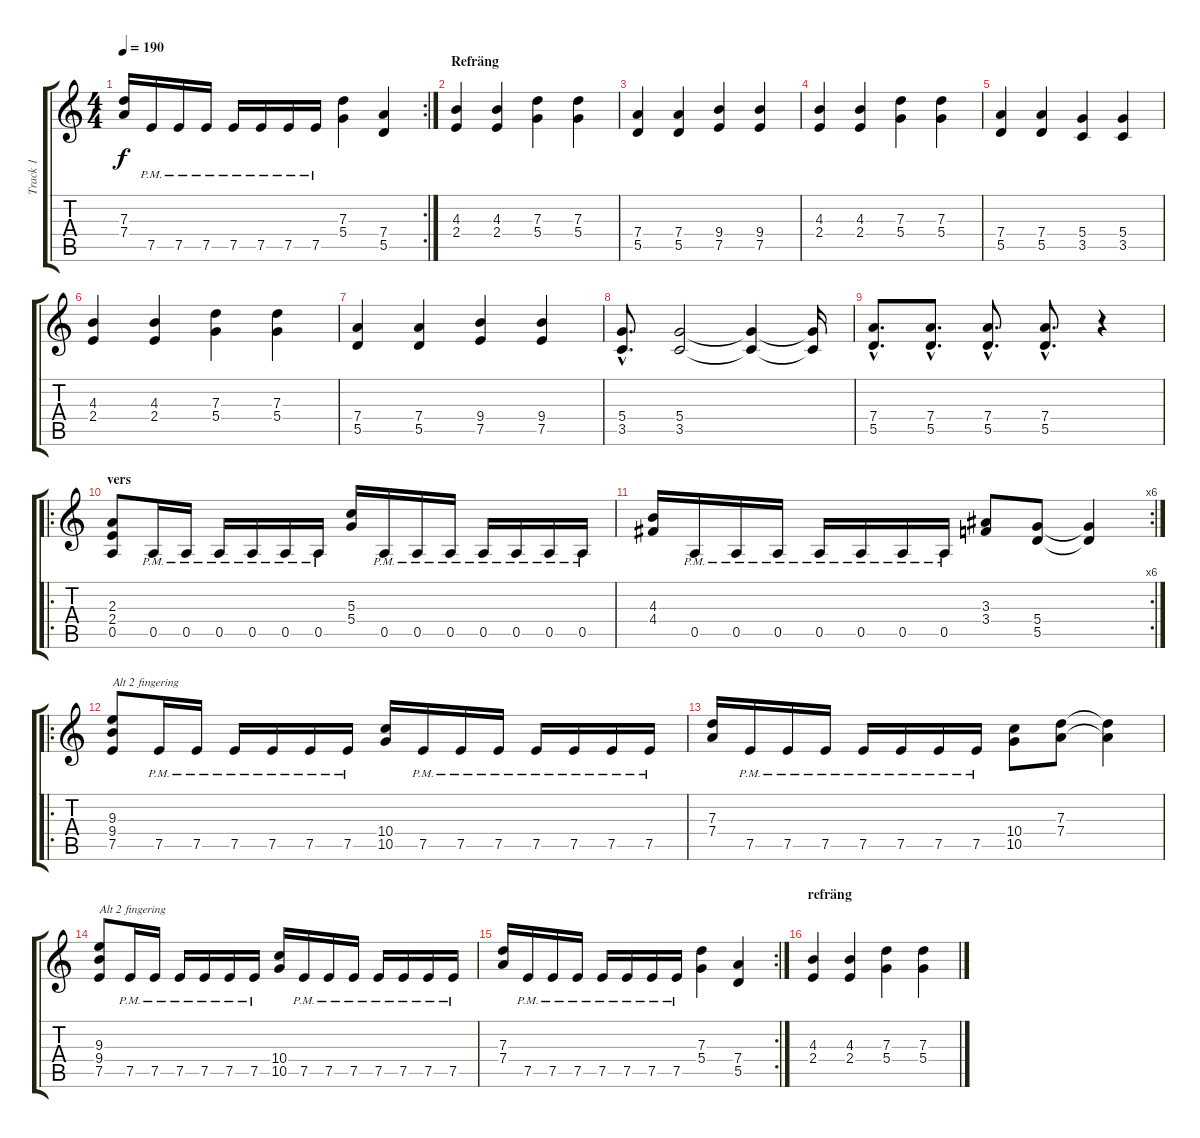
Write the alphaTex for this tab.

\track ("Track 1" "Track 1") {instrument overdrivenguitar}
\staff {score tabs}
\tuning (E4 B3 G3 D3 A2 E2) {hide}
\rc 2
\ts (4 4)
\tempo 190
\clef g2
\ks c
(7.3 7.4).16{dy f} 7.5{pm}.16 7.5{pm}.16 7.5{pm}.16 7.5{pm}.16 7.5{pm}.16 7.5{pm}.16 7.5{pm}.16 (7.3 5.4).4 (7.4 5.5).4 |
\section ("" "Refräng")
(4.3 2.4).4 (4.3 2.4).4 (7.3 5.4).4 (7.3 5.4).4 |
(7.4 5.5).4 (7.4 5.5).4 (9.4 7.5).4 (9.4 7.5).4 |
(4.3 2.4).4 (4.3 2.4).4 (7.3 5.4).4 (7.3 5.4).4 |
(7.4 5.5).4 (7.4 5.5).4 (5.4 3.5).4 (5.4 3.5).4 |
(4.3 2.4).4 (4.3 2.4).4 (7.3 5.4).4 (7.3 5.4).4 |
(7.4 5.5).4 (7.4 5.5).4 (9.4 7.5).4 (9.4 7.5).4 |
(5.4{hac} 3.5{hac}).8{d} (5.4 3.5).2 (5.4{t} 3.5{t}).4 (5.4{t} 3.5{t}).16 |
(7.4{hac} 5.5{hac}).8{d} (7.4{hac} 5.5{hac}).8{d} (7.4{hac} 5.5{hac}).8{d} (7.4{hac} 5.5{hac}).8{d} r.4 |
\ro
\section ("" "vers")
(2.3 2.4 0.5).8 0.5{pm}.16 0.5{pm}.16 0.5{pm}.16 0.5{pm}.16 0.5{pm}.16 0.5{pm}.16 (5.3 5.4).16 0.5{pm}.16 0.5{pm}.16 0.5{pm}.16 0.5{pm}.16 0.5{pm}.16 0.5{pm}.16 0.5{pm}.16 |
\rc 6
(4.3 4.4).16 0.5{pm}.16 0.5{pm}.16 0.5{pm}.16 0.5{pm}.16 0.5{pm}.16 0.5{pm}.16 0.5{pm}.16 (3.3 3.4).8 (5.4 5.5).8 (5.4{t} 5.5{t}).4 |
\ro
(9.3 9.4 7.5).8{txt "Alt 2 fingering"} 7.5{pm}.16 7.5{pm}.16 7.5{pm}.16 7.5{pm}.16 7.5{pm}.16 7.5{pm}.16 (10.4 10.5).16 7.5{pm}.16 7.5{pm}.16 7.5{pm}.16 7.5{pm}.16 7.5{pm}.16 7.5{pm}.16 7.5{pm}.16 |
(7.3 7.4).16 7.5{pm}.16 7.5{pm}.16 7.5{pm}.16 7.5{pm}.16 7.5{pm}.16 7.5{pm}.16 7.5{pm}.16 (10.4 10.5).8 (7.3 7.4).8 (7.3{t} 7.4{t}).4 |
(9.3 9.4 7.5).8{txt "Alt 2 fingering"} 7.5{pm}.16 7.5{pm}.16 7.5{pm}.16 7.5{pm}.16 7.5{pm}.16 7.5{pm}.16 (10.4 10.5).16 7.5{pm}.16 7.5{pm}.16 7.5{pm}.16 7.5{pm}.16 7.5{pm}.16 7.5{pm}.16 7.5{pm}.16 |
\rc 2
(7.3 7.4).16 7.5{pm}.16 7.5{pm}.16 7.5{pm}.16 7.5{pm}.16 7.5{pm}.16 7.5{pm}.16 7.5{pm}.16 (7.3 5.4).4 (7.4 5.5).4 |
\section ("" "refräng")
(4.3 2.4).4 (4.3 2.4).4 (7.3 5.4).4 (7.3 5.4).4
